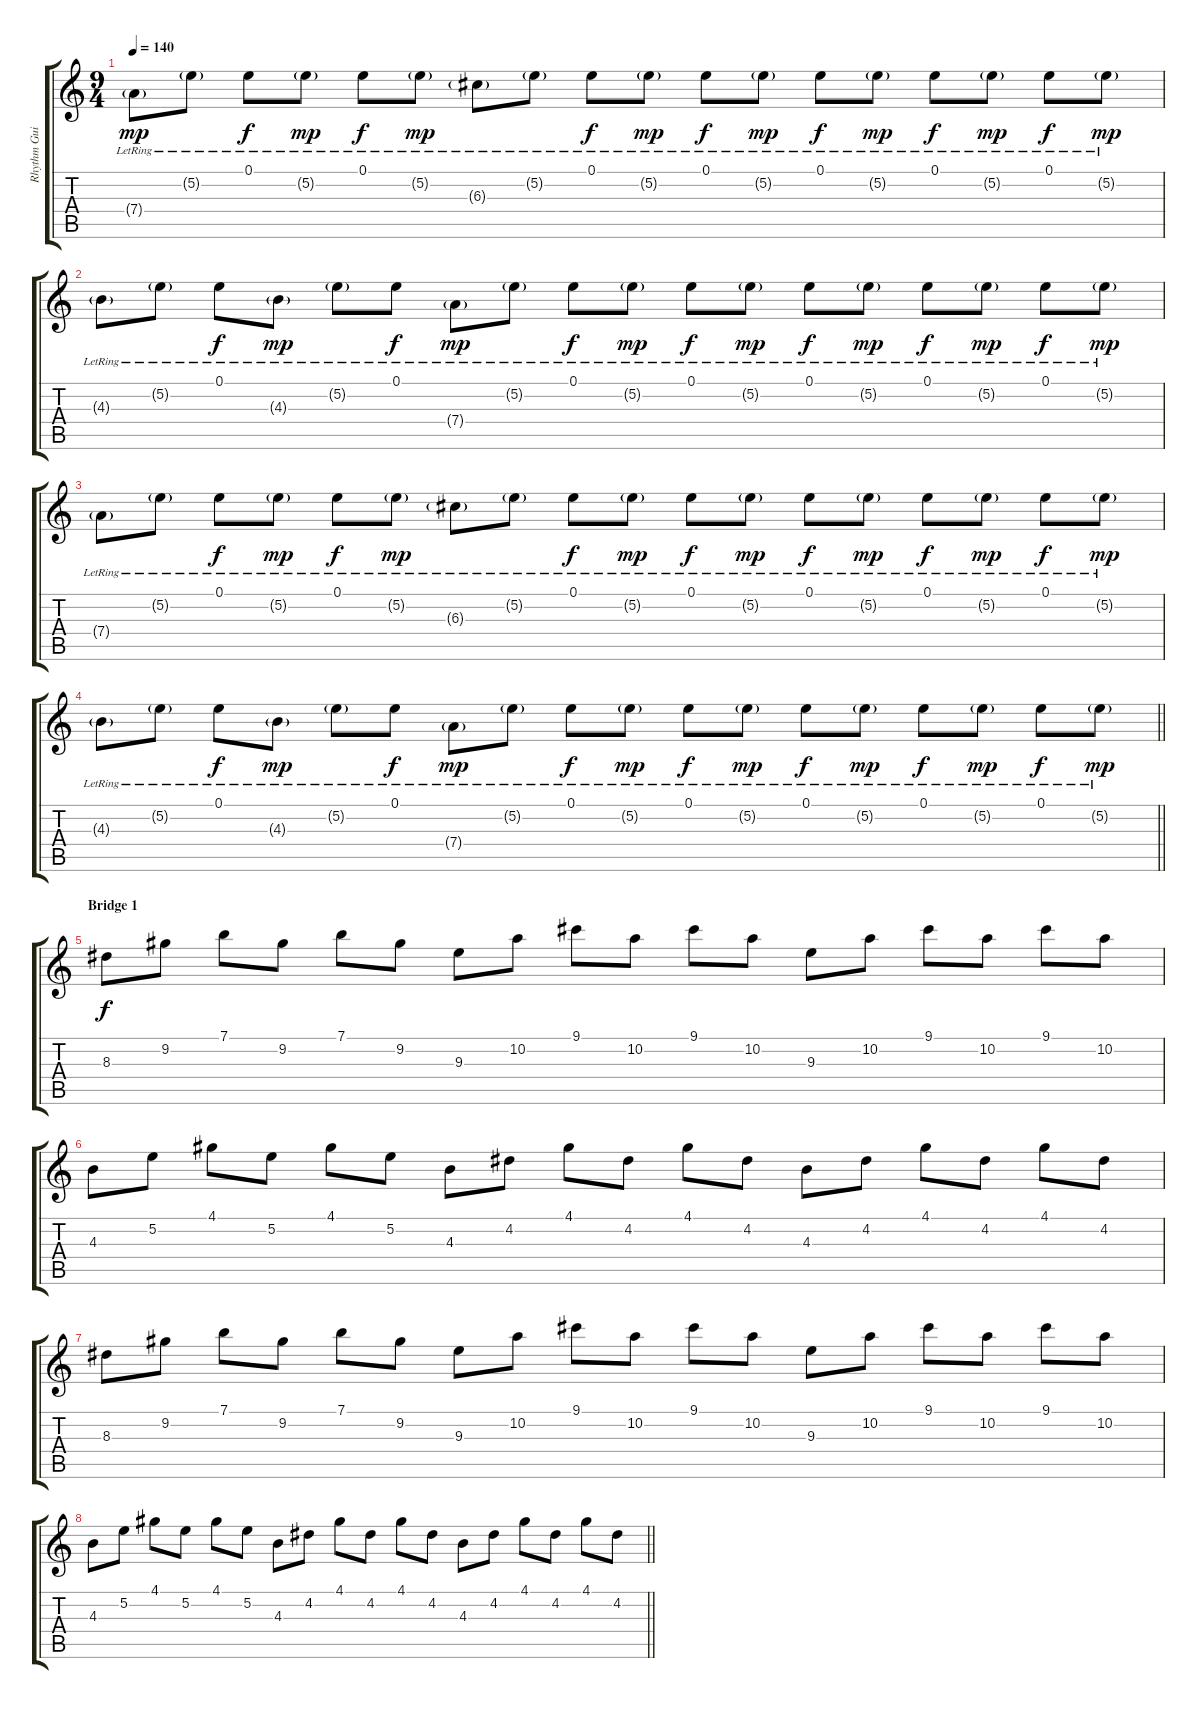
\track ("Rhythm Guitar 1" "Rhythm Gui") {instrument overdrivenguitar}
\staff {score tabs}
\tuning (E4 B3 G3 D3 A2 E2) {hide}
\ts (9 4)
\tempo 140
\clef g2
\ks c
7.4{g lr}.8{dy mp} 5.2{g lr}.8 0.1{lr}.8{dy f} 5.2{g lr}.8{dy mp} 0.1{lr}.8{dy f} 5.2{g lr}.8{dy mp} 6.3{g lr}.8 5.2{g lr}.8 0.1{lr}.8{dy f} 5.2{g lr}.8{dy mp} 0.1{lr}.8{dy f} 5.2{g lr}.8{dy mp} 0.1{lr}.8{dy f} 5.2{g lr}.8{dy mp} 0.1{lr}.8{dy f} 5.2{g lr}.8{dy mp} 0.1{lr}.8{dy f} 5.2{g lr}.8{dy mp} |
4.3{g lr}.8 5.2{g lr}.8 0.1{lr}.8{dy f} 4.3{g lr}.8{dy mp} 5.2{g lr}.8 0.1{lr}.8{dy f} 7.4{g lr}.8{dy mp} 5.2{g lr}.8 0.1{lr}.8{dy f} 5.2{g lr}.8{dy mp} 0.1{lr}.8{dy f} 5.2{g lr}.8{dy mp} 0.1{lr}.8{dy f} 5.2{g lr}.8{dy mp} 0.1{lr}.8{dy f} 5.2{g lr}.8{dy mp} 0.1{lr}.8{dy f} 5.2{g lr}.8{dy mp} |
7.4{g lr}.8 5.2{g lr}.8 0.1{lr}.8{dy f} 5.2{g lr}.8{dy mp} 0.1{lr}.8{dy f} 5.2{g lr}.8{dy mp} 6.3{g lr}.8 5.2{g lr}.8 0.1{lr}.8{dy f} 5.2{g lr}.8{dy mp} 0.1{lr}.8{dy f} 5.2{g lr}.8{dy mp} 0.1{lr}.8{dy f} 5.2{g lr}.8{dy mp} 0.1{lr}.8{dy f} 5.2{g lr}.8{dy mp} 0.1{lr}.8{dy f} 5.2{g lr}.8{dy mp} |
\barLineRight lightlight
4.3{g lr}.8 5.2{g lr}.8 0.1{lr}.8{dy f} 4.3{g lr}.8{dy mp} 5.2{g lr}.8 0.1{lr}.8{dy f} 7.4{g lr}.8{dy mp} 5.2{g lr}.8 0.1{lr}.8{dy f} 5.2{g lr}.8{dy mp} 0.1{lr}.8{dy f} 5.2{g lr}.8{dy mp} 0.1{lr}.8{dy f} 5.2{g lr}.8{dy mp} 0.1{lr}.8{dy f} 5.2{g lr}.8{dy mp} 0.1{lr}.8{dy f} 5.2{g lr}.8{dy mp} |
\section ("" "Bridge 1")
8.3.8{dy f volume 12} 9.2.8 7.1.8 9.2.8 7.1.8 9.2.8 9.3.8 10.2.8 9.1.8 10.2.8 9.1.8 10.2.8 9.3.8 10.2.8 9.1.8 10.2.8 9.1.8 10.2.8 |
4.3.8 5.2.8 4.1.8 5.2.8 4.1.8 5.2.8 4.3.8 4.2.8 4.1.8 4.2.8 4.1.8 4.2.8 4.3.8 4.2.8 4.1.8 4.2.8 4.1.8 4.2.8 |
8.3.8 9.2.8 7.1.8 9.2.8 7.1.8 9.2.8 9.3.8 10.2.8 9.1.8 10.2.8 9.1.8 10.2.8 9.3.8 10.2.8 9.1.8 10.2.8 9.1.8 10.2.8 |
\barLineRight lightlight
4.3.8 5.2.8 4.1.8 5.2.8 4.1.8 5.2.8 4.3.8 4.2.8 4.1.8 4.2.8 4.1.8 4.2.8 4.3.8 4.2.8 4.1.8 4.2.8 4.1.8 4.2.8
